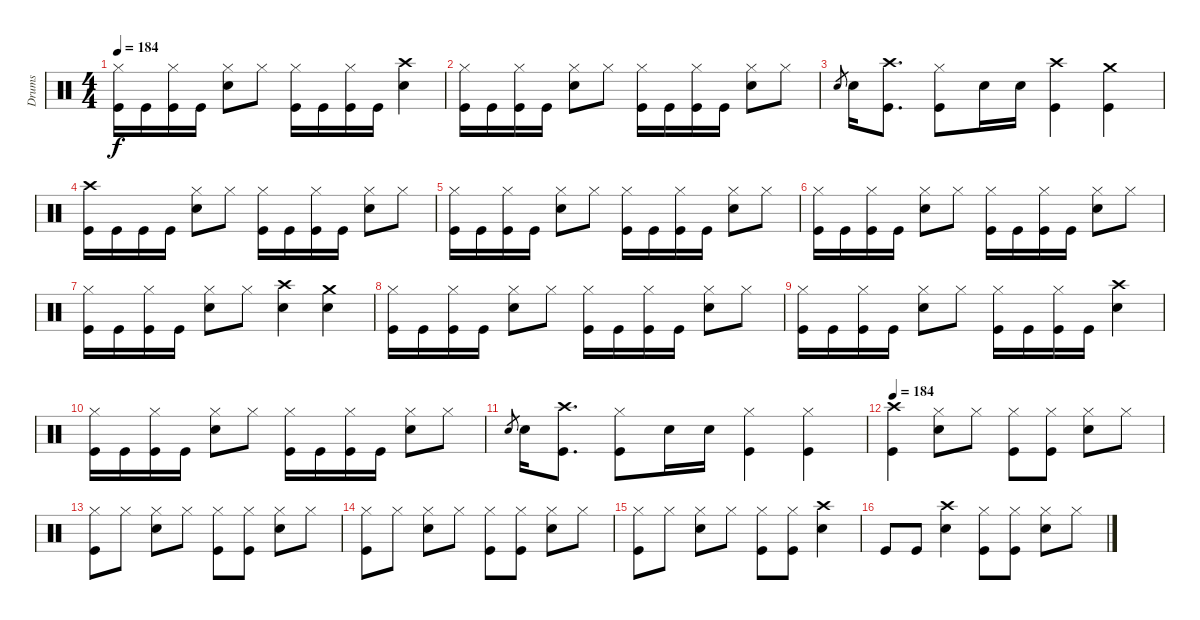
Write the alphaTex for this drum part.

\track ("Drums" "Drums") {instrument percussion}
\staff {score}
\articulation defaults
\ts (4 4)
\tempo 184
\clef neutral
\ks c
("Hi-Hat (closed)" "Kick (hit)").16{dy f} "Kick (hit)".16 ("Hi-Hat (closed)" "Kick (hit)").16 "Kick (hit)".16 ("Hi-Hat (closed)" "Snare (hit) 2").8 "Hi-Hat (closed)".8 ("Hi-Hat (closed)" "Kick (hit)").16 "Kick (hit)".16 ("Hi-Hat (closed)" "Kick (hit)").16 "Kick (hit)".16 ("Crash high (hit)" "Snare (hit) 2").4 |
("Hi-Hat (closed)" "Kick (hit)").16 "Kick (hit)".16 ("Hi-Hat (closed)" "Kick (hit)").16 "Kick (hit)".16 ("Hi-Hat (closed)" "Snare (hit) 2").8 "Hi-Hat (closed)".8 ("Hi-Hat (closed)" "Kick (hit)").16 "Kick (hit)".16 ("Hi-Hat (closed)" "Kick (hit)").16 "Kick (hit)".16 ("Hi-Hat (closed)" "Snare (hit) 2").8 "Hi-Hat (closed)".8 |
"Snare (hit) 2".8{gr} "Snare (hit) 2".16 ("Crash high (hit)" "Kick (hit)").8{d} ("Hi-Hat (closed)" "Kick (hit)").8 "Snare (hit) 2".16 "Snare (hit) 2".16 ("Crash high (hit)" "Kick (hit)").4 ("Crash medium (hit)" "Kick (hit)").4 |
("Crash high (hit)" "Kick (hit)").16 "Kick (hit)".16 "Kick (hit)".16 "Kick (hit)".16 ("Hi-Hat (closed)" "Snare (hit) 2").8 "Hi-Hat (closed)".8 ("Hi-Hat (closed)" "Kick (hit)").16 "Kick (hit)".16 ("Hi-Hat (closed)" "Kick (hit)").16 "Kick (hit)".16 ("Hi-Hat (closed)" "Snare (hit) 2").8 "Hi-Hat (closed)".8 |
("Hi-Hat (closed)" "Kick (hit)").16 "Kick (hit)".16 ("Hi-Hat (closed)" "Kick (hit)").16 "Kick (hit)".16 ("Hi-Hat (closed)" "Snare (hit) 2").8 "Hi-Hat (closed)".8 ("Hi-Hat (closed)" "Kick (hit)").16 "Kick (hit)".16 ("Hi-Hat (closed)" "Kick (hit)").16 "Kick (hit)".16 ("Hi-Hat (closed)" "Snare (hit) 2").8 "Hi-Hat (closed)".8 |
("Hi-Hat (closed)" "Kick (hit)").16 "Kick (hit)".16 ("Hi-Hat (closed)" "Kick (hit)").16 "Kick (hit)".16 ("Hi-Hat (closed)" "Snare (hit) 2").8 "Hi-Hat (closed)".8 ("Hi-Hat (closed)" "Kick (hit)").16 "Kick (hit)".16 ("Hi-Hat (closed)" "Kick (hit)").16 "Kick (hit)".16 ("Hi-Hat (closed)" "Snare (hit) 2").8 "Hi-Hat (closed)".8 |
("Hi-Hat (closed)" "Kick (hit)").16 "Kick (hit)".16 ("Hi-Hat (closed)" "Kick (hit)").16 "Kick (hit)".16 ("Hi-Hat (closed)" "Snare (hit) 2").8 "Hi-Hat (closed)".8 ("Crash high (hit)" "Snare (hit) 2").4 ("Crash medium (hit)" "Snare (hit) 2").4 |
("Hi-Hat (closed)" "Kick (hit)").16 "Kick (hit)".16 ("Hi-Hat (closed)" "Kick (hit)").16 "Kick (hit)".16 ("Hi-Hat (closed)" "Snare (hit) 2").8 "Hi-Hat (closed)".8 ("Hi-Hat (closed)" "Kick (hit)").16 "Kick (hit)".16 ("Hi-Hat (closed)" "Kick (hit)").16 "Kick (hit)".16 ("Hi-Hat (closed)" "Snare (hit) 2").8 "Hi-Hat (closed)".8 |
("Hi-Hat (closed)" "Kick (hit)").16 "Kick (hit)".16 ("Hi-Hat (closed)" "Kick (hit)").16 "Kick (hit)".16 ("Hi-Hat (closed)" "Snare (hit) 2").8 "Hi-Hat (closed)".8 ("Hi-Hat (closed)" "Kick (hit)").16 "Kick (hit)".16 ("Hi-Hat (closed)" "Kick (hit)").16 "Kick (hit)".16 ("Crash high (hit)" "Snare (hit) 2").4 |
("Hi-Hat (closed)" "Kick (hit)").16 "Kick (hit)".16 ("Hi-Hat (closed)" "Kick (hit)").16 "Kick (hit)".16 ("Hi-Hat (closed)" "Snare (hit) 2").8 "Hi-Hat (closed)".8 ("Hi-Hat (closed)" "Kick (hit)").16 "Kick (hit)".16 ("Hi-Hat (closed)" "Kick (hit)").16 "Kick (hit)".16 ("Hi-Hat (closed)" "Snare (hit) 2").8 "Hi-Hat (closed)".8 |
"Snare (hit) 2".8{gr} "Snare (hit) 2".16 ("Crash high (hit)" "Kick (hit)").8{d} ("Hi-Hat (closed)" "Kick (hit)").8 "Snare (hit) 2".16 "Snare (hit) 2".16 ("Hi-Hat (closed)" "Kick (hit)").4 ("Hi-Hat (closed)" "Kick (hit)").4 |
\tempo 184
("Crash high (hit)" "Kick (hit)").4 ("Hi-Hat (closed)" "Snare (hit) 2").8 "Hi-Hat (closed)".8 ("Hi-Hat (closed)" "Kick (hit)").8 ("Hi-Hat (closed)" "Kick (hit)").8 ("Hi-Hat (closed)" "Snare (hit) 2").8 "Hi-Hat (closed)".8 |
("Hi-Hat (closed)" "Kick (hit)").8 "Hi-Hat (closed)".8 ("Hi-Hat (closed)" "Snare (hit) 2").8 "Hi-Hat (closed)".8 ("Hi-Hat (closed)" "Kick (hit)").8 ("Hi-Hat (closed)" "Kick (hit)").8 ("Hi-Hat (closed)" "Snare (hit) 2").8 "Hi-Hat (closed)".8 |
("Hi-Hat (closed)" "Kick (hit)").8 "Hi-Hat (closed)".8 ("Hi-Hat (closed)" "Snare (hit) 2").8 "Hi-Hat (closed)".8 ("Hi-Hat (closed)" "Kick (hit)").8 ("Hi-Hat (closed)" "Kick (hit)").8 ("Hi-Hat (closed)" "Snare (hit) 2").8 "Hi-Hat (closed)".8 |
("Hi-Hat (closed)" "Kick (hit)").8 "Hi-Hat (closed)".8 ("Hi-Hat (closed)" "Snare (hit) 2").8 "Hi-Hat (closed)".8 ("Hi-Hat (closed)" "Kick (hit)").8 ("Hi-Hat (closed)" "Kick (hit)").8 ("Crash high (hit)" "Snare (hit) 2").4 |
"Kick (hit)".8 "Kick (hit)".8 ("Crash high (hit)" "Snare (hit) 2").4 ("Hi-Hat (closed)" "Kick (hit)").8 ("Hi-Hat (closed)" "Kick (hit)").8 ("Hi-Hat (closed)" "Snare (hit) 2").8 "Hi-Hat (closed)".8
